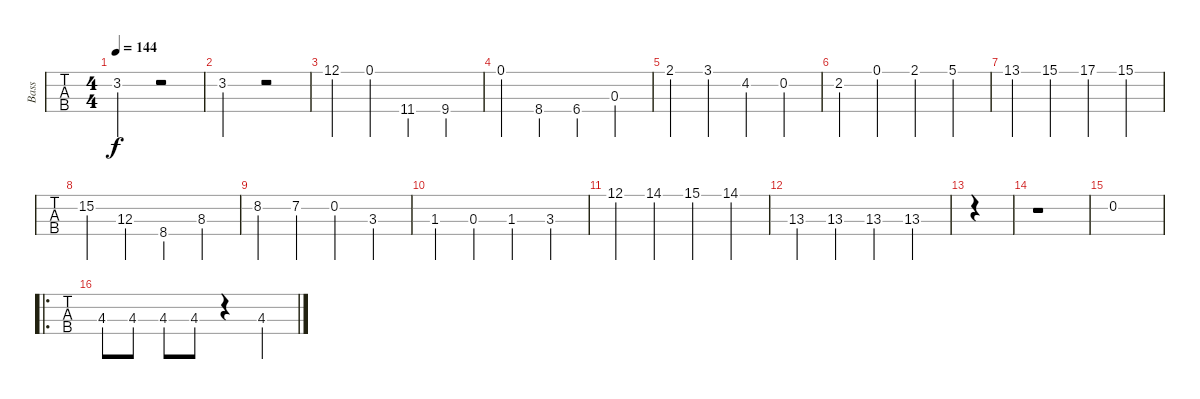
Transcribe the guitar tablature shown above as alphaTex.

\track ("Bass" "Bass") {instrument electricbasspick}
\staff {tabs}
\tuning (Eb2 Bb1 F1 C1) {hide}
\ts (4 4)
\tempo 144
\clef f4
\ks c
3.2.2{dy f} r.2 |
3.2.2 r.2 |
12.1.4 0.1.4 11.4.4 9.4.4 |
0.1.4 8.4.4 6.4.4 0.3.4 |
2.1.4 3.1.4 4.2.4 0.2.4 |
2.2.4 0.1.4 2.1.4 5.1.4 |
13.1.4 15.1.4 17.1.4 15.1.4 |
15.2.4 12.3.4 8.4.4 8.3.4 |
8.2.4 7.2.4 0.2.4 3.3.4 |
1.3.4 0.3.4 1.3.4 3.3.4 |
12.1.4 14.1.4 15.1.4 14.1.4 |
13.3.4 13.3.4 13.3.4 13.3.4 |
|
r.1 |
0.2.1 |
\ro
4.3.8 4.3.8 4.3.8 4.3.8 r.4 4.3.4
